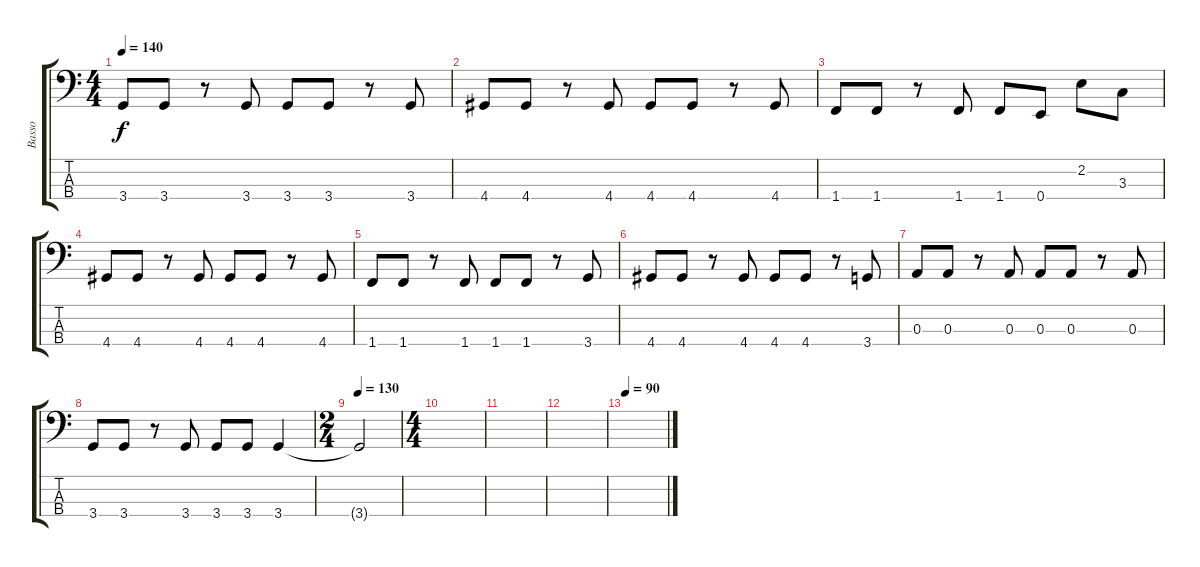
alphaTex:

\track ("Basso" "Basso") {instrument electricbasspick}
\staff {score tabs}
\tuning (G2 D2 A1 E1) {hide}
\ts (4 4)
\tempo 140
\clef f4
\ks c
3.4.8{dy f} 3.4.8 r.8 3.4.8 3.4.8 3.4.8 r.8 3.4.8 |
4.4.8 4.4.8 r.8 4.4.8 4.4.8 4.4.8 r.8 4.4.8 |
1.4.8 1.4.8 r.8 1.4.8 1.4.8 0.4.8 2.2.8 3.3.8 |
4.4.8 4.4.8 r.8 4.4.8 4.4.8 4.4.8 r.8 4.4.8 |
1.4.8 1.4.8 r.8 1.4.8 1.4.8 1.4.8 r.8 3.4.8 |
4.4.8 4.4.8 r.8 4.4.8 4.4.8 4.4.8 r.8 3.4.8 |
0.3.8 0.3.8 r.8 0.3.8 0.3.8 0.3.8 r.8 0.3.8 |
3.4.8 3.4.8 r.8 3.4.8 3.4.8 3.4.8 3.4.4 |
\ts (2 4)
\tempo 130
3.4{t}.2 |
\ts (4 4)
|
|
|
\tempo 90
